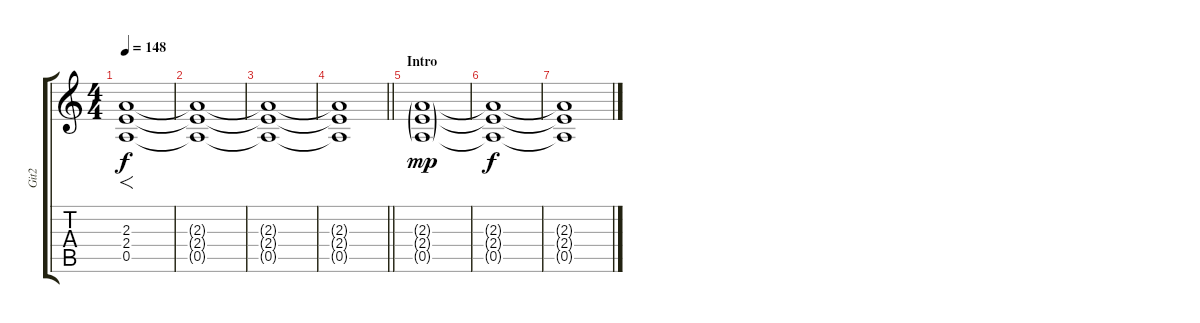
\track ("Git2" "Git2") {instrument distortionguitar}
\staff {score tabs}
\tuning (E4 B3 G3 D3 A2 E2) {hide}
\ts (4 4)
\tempo 148
\clef g2
\ks c
(2.3 2.4 0.5).1{f dy f instrument distortionguitar} |
(2.3{t} 2.4{t} 0.5{t}).1 |
(2.3{t} 2.4{t} 0.5{t}).1 |
\barLineRight lightlight
(2.3{t} 2.4{t} 0.5{t}).1 |
\section ("" "Intro")
(2.3{g} 2.4{g} 0.5{g}).1{dy mp volume 3} |
(2.3{t} 2.4{t} 0.5{t}).1{dy f} |
(2.3{t} 2.4{t} 0.5{t}).1
